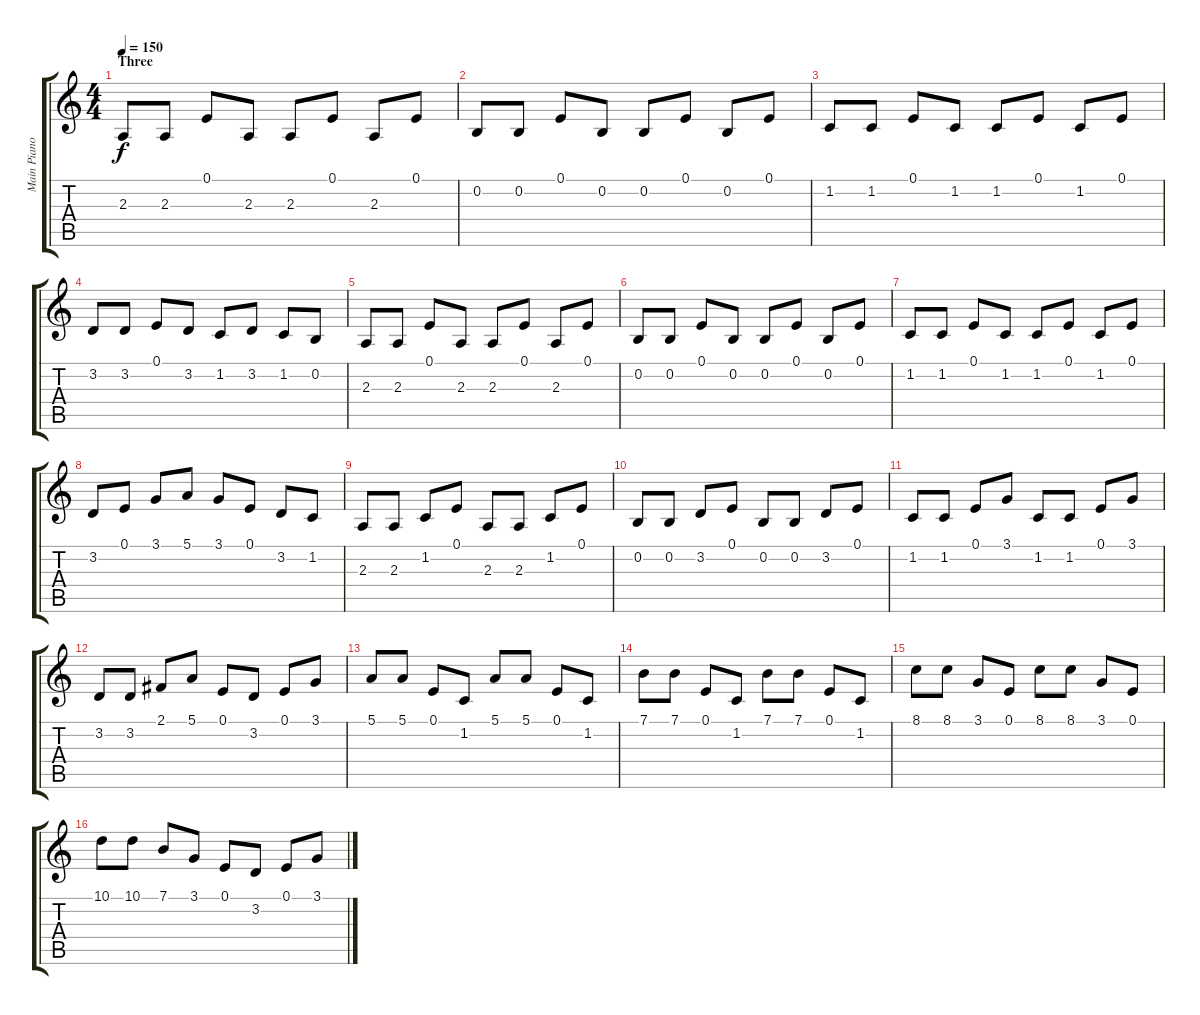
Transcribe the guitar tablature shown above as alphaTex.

\track ("Main Piano" "Main Piano") {instrument acousticgrandpiano}
\staff {score tabs}
\tuning (E4 B3 G3 D3 A2 E2) {hide}
\ts (4 4)
\section ("" "Three")
\tempo 150
\clef g2
\ks c
2.3.8{dy f volume 16} 2.3.8 0.1.8 2.3.8 2.3.8 0.1.8 2.3.8 0.1.8 |
0.2.8 0.2.8 0.1.8 0.2.8 0.2.8 0.1.8 0.2.8 0.1.8 |
1.2.8 1.2.8 0.1.8 1.2.8 1.2.8 0.1.8 1.2.8 0.1.8 |
3.2.8 3.2.8 0.1.8 3.2.8 1.2.8 3.2.8 1.2.8 0.2.8 |
2.3.8 2.3.8 0.1.8 2.3.8 2.3.8 0.1.8 2.3.8 0.1.8 |
0.2.8 0.2.8 0.1.8 0.2.8 0.2.8 0.1.8 0.2.8 0.1.8 |
1.2.8 1.2.8 0.1.8 1.2.8 1.2.8 0.1.8 1.2.8 0.1.8 |
3.2.8 0.1.8 3.1.8 5.1.8 3.1.8 0.1.8 3.2.8 1.2.8 |
2.3.8 2.3.8 1.2.8 0.1.8 2.3.8 2.3.8 1.2.8 0.1.8 |
0.2.8 0.2.8 3.2.8 0.1.8 0.2.8 0.2.8 3.2.8 0.1.8 |
1.2.8 1.2.8 0.1.8 3.1.8 1.2.8 1.2.8 0.1.8 3.1.8 |
3.2.8 3.2.8 2.1.8 5.1.8 0.1.8 3.2.8 0.1.8 3.1.8 |
5.1.8 5.1.8 0.1.8 1.2.8 5.1.8 5.1.8 0.1.8 1.2.8 |
7.1.8 7.1.8 0.1.8 1.2.8 7.1.8 7.1.8 0.1.8 1.2.8 |
8.1.8 8.1.8 3.1.8 0.1.8 8.1.8 8.1.8 3.1.8 0.1.8 |
10.1.8 10.1.8 7.1.8 3.1.8 0.1.8 3.2.8 0.1.8 3.1.8
